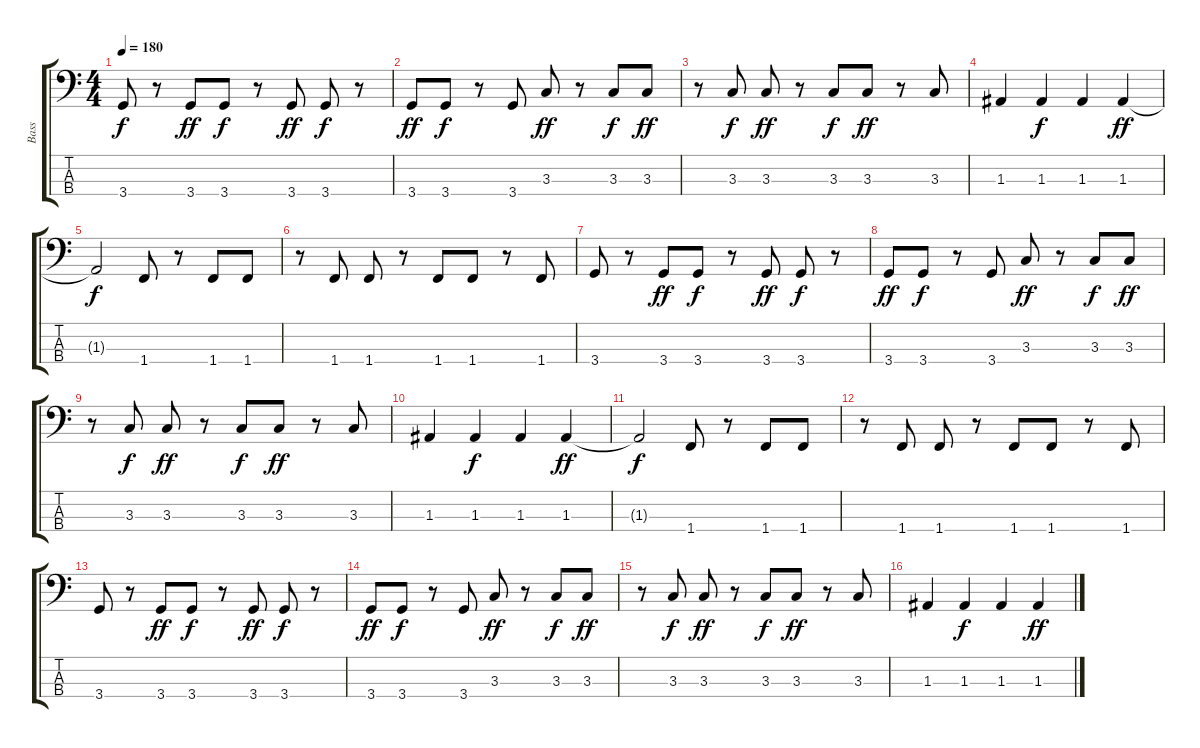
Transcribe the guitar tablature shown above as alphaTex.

\track ("Bass" "Bass") {instrument electricbasspick}
\staff {score tabs}
\tuning (G2 D2 A1 E1) {hide}
\ts (4 4)
\tempo 180
\clef f4
\ks c
3.4.8{dy f} r.8 3.4.8{dy ff} 3.4.8{dy f} r.8 3.4.8{dy ff} 3.4.8{dy f} r.8 |
3.4.8{dy ff} 3.4.8{dy f} r.8 3.4.8 3.3.8{dy ff} r.8 3.3.8{dy f} 3.3.8{dy ff} |
r.8 3.3.8{dy f} 3.3.8{dy ff} r.8 3.3.8{dy f} 3.3.8{dy ff} r.8 3.3.8 |
1.3.4 1.3.4{dy f} 1.3.4 1.3.4{dy ff} |
1.3{t}.2{dy f} 1.4.8 r.8 1.4.8 1.4.8 |
r.8 1.4.8 1.4.8 r.8 1.4.8 1.4.8 r.8 1.4.8 |
3.4.8 r.8 3.4.8{dy ff} 3.4.8{dy f} r.8 3.4.8{dy ff} 3.4.8{dy f} r.8 |
3.4.8{dy ff} 3.4.8{dy f} r.8 3.4.8 3.3.8{dy ff} r.8 3.3.8{dy f} 3.3.8{dy ff} |
r.8 3.3.8{dy f} 3.3.8{dy ff} r.8 3.3.8{dy f} 3.3.8{dy ff} r.8 3.3.8 |
1.3.4 1.3.4{dy f} 1.3.4 1.3.4{dy ff} |
1.3{t}.2{dy f} 1.4.8 r.8 1.4.8 1.4.8 |
r.8 1.4.8 1.4.8 r.8 1.4.8 1.4.8 r.8 1.4.8 |
3.4.8 r.8 3.4.8{dy ff} 3.4.8{dy f} r.8 3.4.8{dy ff} 3.4.8{dy f} r.8 |
3.4.8{dy ff} 3.4.8{dy f} r.8 3.4.8 3.3.8{dy ff} r.8 3.3.8{dy f} 3.3.8{dy ff} |
r.8 3.3.8{dy f} 3.3.8{dy ff} r.8 3.3.8{dy f} 3.3.8{dy ff} r.8 3.3.8 |
1.3.4 1.3.4{dy f} 1.3.4 1.3.4{dy ff}
